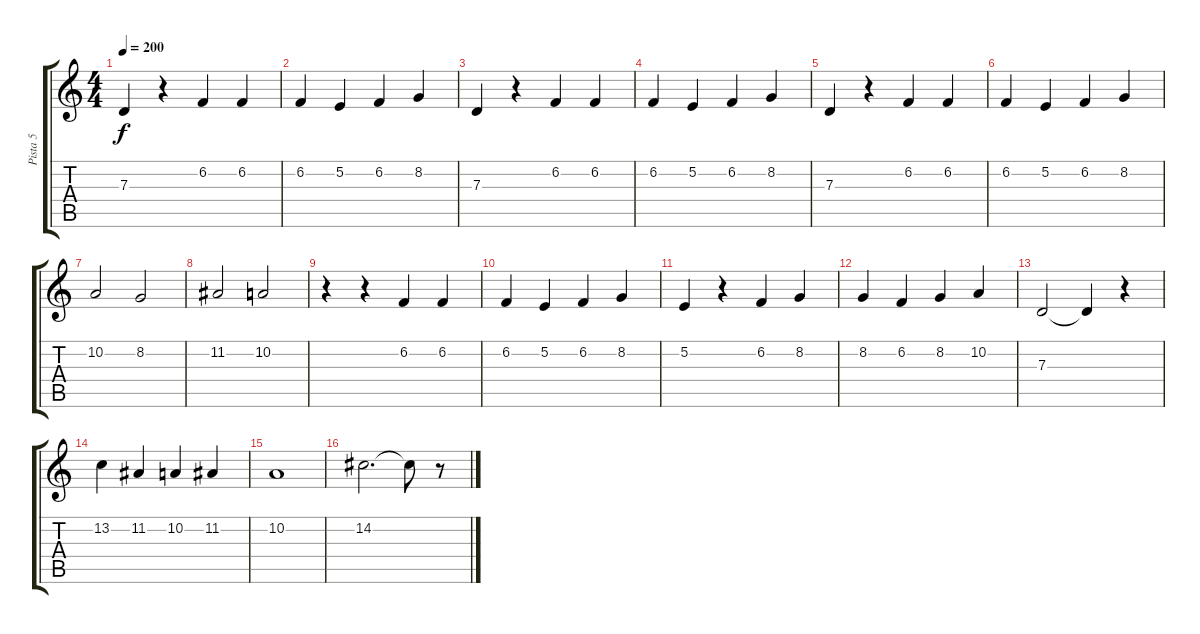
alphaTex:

\track ("Pista 5" "Pista 5") {instrument lead2sawtooth}
\staff {score tabs}
\tuning (E4 B3 G3 D3 A2 E2) {hide}
\ts (4 4)
\tempo 200
\clef g2
\ks c
7.3.4{dy f} r.4 6.2.4 6.2.4 |
6.2.4 5.2.4 6.2.4 8.2.4 |
7.3.4 r.4 6.2.4 6.2.4 |
6.2.4 5.2.4 6.2.4 8.2.4 |
7.3.4 r.4 6.2.4 6.2.4 |
6.2.4 5.2.4 6.2.4 8.2.4 |
10.2.2 8.2.2 |
11.2.2 10.2.2 |
r.4 r.4 6.2.4 6.2.4 |
6.2.4 5.2.4 6.2.4 8.2.4 |
5.2.4 r.4 6.2.4 8.2.4 |
8.2.4 6.2.4 8.2.4 10.2.4 |
7.3.2 7.3{t}.4 r.4 |
13.2.4 11.2.4 10.2.4 11.2.4 |
10.2.1 |
14.2.2{d} 14.2{t}.8 r.8
